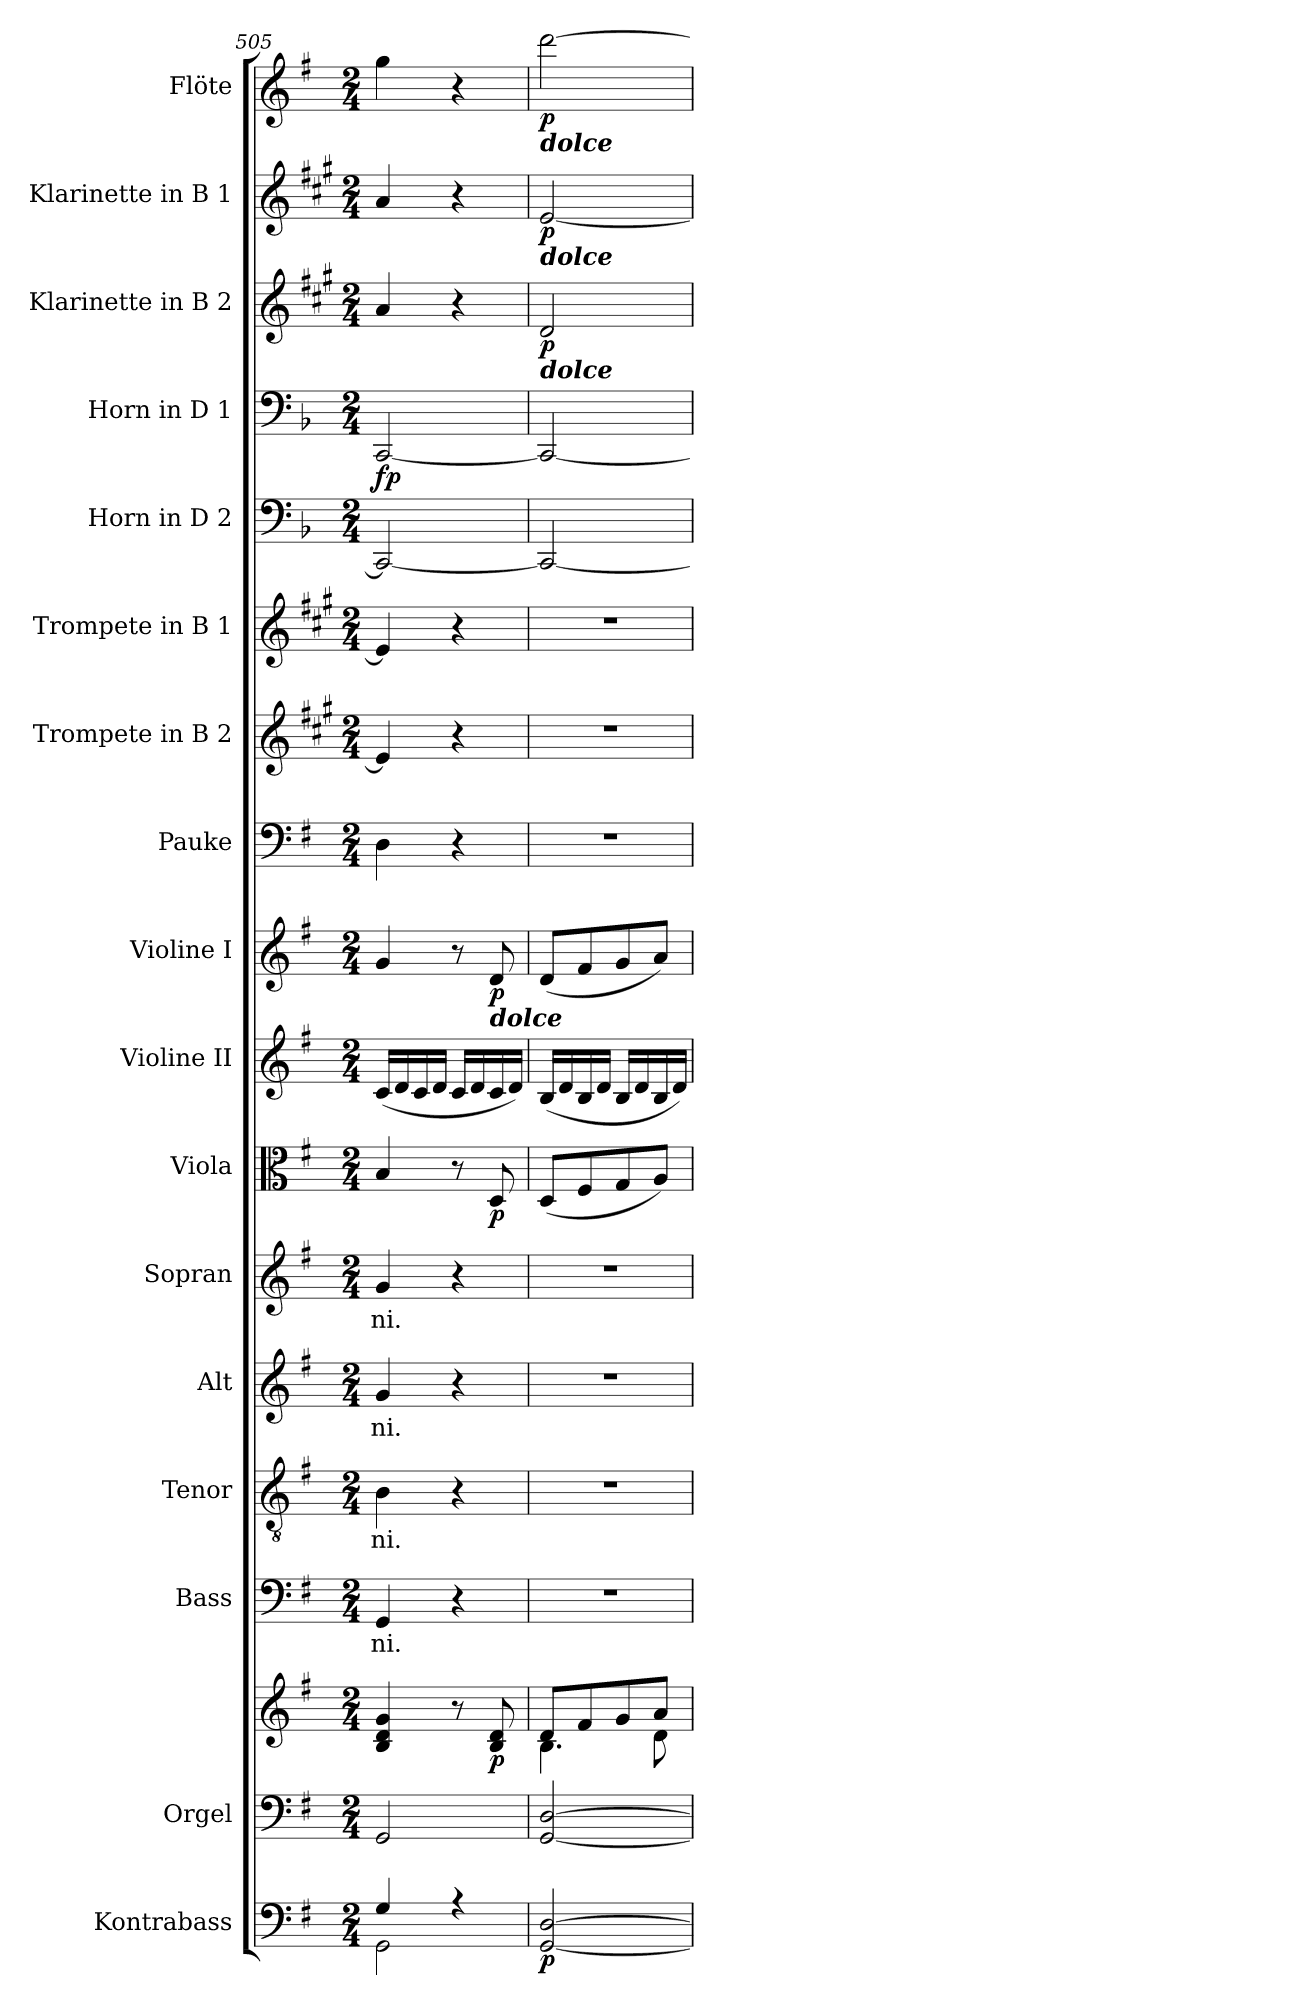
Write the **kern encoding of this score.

**kern	**dynam	**kern	**kern	**dynam	**kern	**text	**kern	**text	**kern	**text	**kern	**text	**kern	**dynam	**kern	**kern	**dynam	**kern	**kern	**kern	**kern	**kern	**dynam	**kern	**dynam	**kern	**dynam	**kern	**dynam
*part17	*part17	*part16	*part16	*part16	*part15	*part15	*part14	*part14	*part13	*part13	*part12	*part12	*part11	*part11	*part10	*part9	*part9	*part8	*part7	*part6	*part5	*part4	*part4	*part3	*part3	*part2	*part2	*part1	*part1
*staff18	*staff18	*staff17	*staff16	*staff16/17	*staff15	*staff15	*staff14	*staff14	*staff13	*staff13	*staff12	*staff12	*staff11	*staff11	*staff10	*staff9	*staff9	*staff8	*staff7	*staff6	*staff5	*staff4	*staff4	*staff3	*staff3	*staff2	*staff2	*staff1	*staff1
*I"Kontrabass	*	*I"Orgel	*	*	*I"Bass	*	*I"Tenor	*	*I"Alt	*	*I"Sopran	*	*I"Viola	*	*I"Violine II	*I"Violine I	*	*I"Pauke	*I"Trompete in B 2	*I"Trompete in B 1	*I"Horn in D 2	*I"Horn in D 1	*	*I"Klarinette in B 2	*	*I"Klarinette in B 1	*	*I"Flöte	*
*I'Kb.	*	*I'Org.	*	*	*I'B	*	*I'T	*	*I'A	*	*I'S	*	*I'Vla.	*	*I'Vl. II	*I'Vl. I	*	*I'Pk.	*I'Trp. 2	*I'Trp. 1	*I'Hrn. 2	*I'Hrn. 1	*	*I'Kl. 2	*	*I'Kl. 1	*	*I'Fl.	*
*clefF4	*	*clefF4	*clefG2	*	*clefF4	*	*clefGv2	*	*clefG2	*	*clefG2	*	*clefC3	*	*clefG2	*clefG2	*	*clefF4	*clefG2	*clefG2	*clefF4	*clefF4	*	*clefG2	*	*clefG2	*	*clefG2	*
*ITrd7c12	*	*	*	*	*	*	*	*	*	*	*	*	*	*	*	*	*	*	*ITrd1c2	*ITrd1c2	*ITrd-1c-2	*ITrd-1c-2	*	*ITrd1c2	*	*ITrd1c2	*	*	*
*k[f#]	*	*k[f#]	*k[f#]	*	*k[f#]	*	*k[f#]	*	*k[f#]	*	*k[f#]	*	*k[f#]	*	*k[f#]	*k[f#]	*	*k[f#]	*k[f#]	*k[f#]	*k[f#]	*k[f#]	*	*k[f#]	*	*k[f#]	*	*k[f#]	*
*G:	*	*G:	*G:	*	*G:	*	*G:	*	*G:	*	*G:	*	*G:	*	*G:	*G:	*	*G:	*G:	*G:	*G:	*G:	*	*G:	*	*G:	*	*G:	*
*M2/4	*	*M2/4	*M2/4	*	*M2/4	*	*M2/4	*	*M2/4	*	*M2/4	*	*M2/4	*	*M2/4	*M2/4	*	*M2/4	*M2/4	*M2/4	*M2/4	*M2/4	*	*M2/4	*	*M2/4	*	*M2/4	*
=505	=505	=505	=505	=505	=505	=505	=505	=505	=505	=505	=505	=505	=505	=505	=505	=505	=505	=505	=505	=505	=505	=505	=505	=505	=505	=505	=505	=505	=505
*^	*	*	*	*	*	*	*	*	*	*	*	*	*	*	*	*	*	*	*	*	*	*	*	*	*	*	*	*	*
!	!	!	!	!	!	!	!LO:LY:b	!	!LO:LY:b	!	!LO:LY:b	!	!LO:LY:b	!	!	!	!	!	!	!	!	!	!	!LO:DY:b	!	!	!	!	!	!
4GG/	2GGG\	.	2GG/	4B/ 4d/ 4g/	.	4GG/	-ni.	4B\	-ni.	4g/	-ni.	4g/	-ni.	4B/	.	(<16c/LL	4g/	.	4D\	4d/]	4d/]	2DD/_	[2DD/	fp	4g/	.	4g/	.	4gg\	.
.	.	.	.	.	.	.	.	.	.	.	.	.	.	.	.	16d/	.	.	.	.	.	.	.	.	.	.	.	.	.	.
.	.	.	.	.	.	.	.	.	.	.	.	.	.	.	.	16c/	.	.	.	.	.	.	.	.	.	.	.	.	.	.
.	.	.	.	.	.	.	.	.	.	.	.	.	.	.	.	16d/JJ	.	.	.	.	.	.	.	.	.	.	.	.	.	.
4r	.	.	.	8r	.	4r	.	4r	.	4r	.	4r	.	8r	.	16c/LL	8r	.	4r	4r	4r	.	.	.	4r	.	4r	.	4r	.
.	.	.	.	.	.	.	.	.	.	.	.	.	.	.	.	16d/	.	.	.	.	.	.	.	.	.	.	.	.	.	.
!	!	!	!	!	!	!	!	!	!	!	!	!	!	!	!	!	!LO:TX:b:Bi:t=dolce	!	!	!	!	!	!	!	!	!	!	!	!	!
!	!	!	!	!	!LO:DY:b	!	!	!	!	!	!	!	!	!	!LO:DY:b	!	!	!LO:DY:b	!	!	!	!	!	!	!	!	!	!	!	!
.	.	.	.	8B/ 8d/	p	.	.	.	.	.	.	.	.	8D/	p	16c/	8d/	p	.	.	.	.	.	.	.	.	.	.	.	.
.	.	.	.	.	.	.	.	.	.	.	.	.	.	.	.	16d/JJ)	.	.	.	.	.	.	.	.	.	.	.	.	.	.
*v	*v	*	*	*	*	*	*	*	*	*	*	*	*	*	*	*	*	*	*	*	*	*	*	*	*	*	*	*	*	*
=506	=506	=506	=506	=506	=506	=506	=506	=506	=506	=506	=506	=506	=506	=506	=506	=506	=506	=506	=506	=506	=506	=506	=506	=506	=506	=506	=506	=506	=506
*	*	*	*^	*	*	*	*	*	*	*	*	*	*	*	*	*	*	*	*	*	*	*	*	*	*	*	*	*	*
!	!	!	!	!	!	!	!	!	!	!	!	!	!	!	!	!	!	!	!	!	!	!	!	!	!	!	!	!	!LO:TX:b:Bi:t=dolce	!
!	!	!	!	!	!	!	!	!	!	!	!	!	!	!	!	!	!	!	!	!	!	!	!	!	!	!	!LO:TX:b:Bi:t=dolce	!	!	!
!	!	!	!	!	!	!	!	!	!	!	!	!	!	!	!	!	!	!	!	!	!	!	!	!	!LO:TX:b:Bi:t=dolce	!	!	!	!	!
!	!LO:DY:b	!	!	!	!	!	!	!	!	!	!	!	!	!	!	!	!	!	!	!	!	!	!	!	!	!LO:DY:b	!	!LO:DY:b	!	!LO:DY:b
[2GGG/ [2DD/	p	[2GG/ [2D/	8d/L	4.B\	.	2r	.	2r	.	2r	.	2r	.	(<8D/L	.	(<16B/LL	(<8d/L	.	2r	2r	2r	2DD/_	2DD/_	.	2c/	p	[2d/	p	[2ddd\	p
.	.	.	.	.	.	.	.	.	.	.	.	.	.	.	.	16d/	.	.	.	.	.	.	.	.	.	.	.	.	.	.
.	.	.	8f#/	.	.	.	.	.	.	.	.	.	.	8F#/	.	16B/	8f#/	.	.	.	.	.	.	.	.	.	.	.	.	.
.	.	.	.	.	.	.	.	.	.	.	.	.	.	.	.	16d/JJ	.	.	.	.	.	.	.	.	.	.	.	.	.	.
.	.	.	8g/	.	.	.	.	.	.	.	.	.	.	8G/	.	16B/LL	8g/	.	.	.	.	.	.	.	.	.	.	.	.	.
.	.	.	.	.	.	.	.	.	.	.	.	.	.	.	.	16d/	.	.	.	.	.	.	.	.	.	.	.	.	.	.
.	.	.	8a/J	8d\	.	.	.	.	.	.	.	.	.	8A/J)	.	16B/	8a/J)	.	.	.	.	.	.	.	.	.	.	.	.	.
.	.	.	.	.	.	.	.	.	.	.	.	.	.	.	.	16d/JJ)	.	.	.	.	.	.	.	.	.	.	.	.	.	.
*	*	*	*v	*v	*	*	*	*	*	*	*	*	*	*	*	*	*	*	*	*	*	*	*	*	*	*	*	*	*	*
=	=	=	=	=	=	=	=	=	=	=	=	=	=	=	=	=	=	=	=	=	=	=	=	=	=	=	=	=	=
*-	*-	*-	*-	*-	*-	*-	*-	*-	*-	*-	*-	*-	*-	*-	*-	*-	*-	*-	*-	*-	*-	*-	*-	*-	*-	*-	*-	*-	*-
